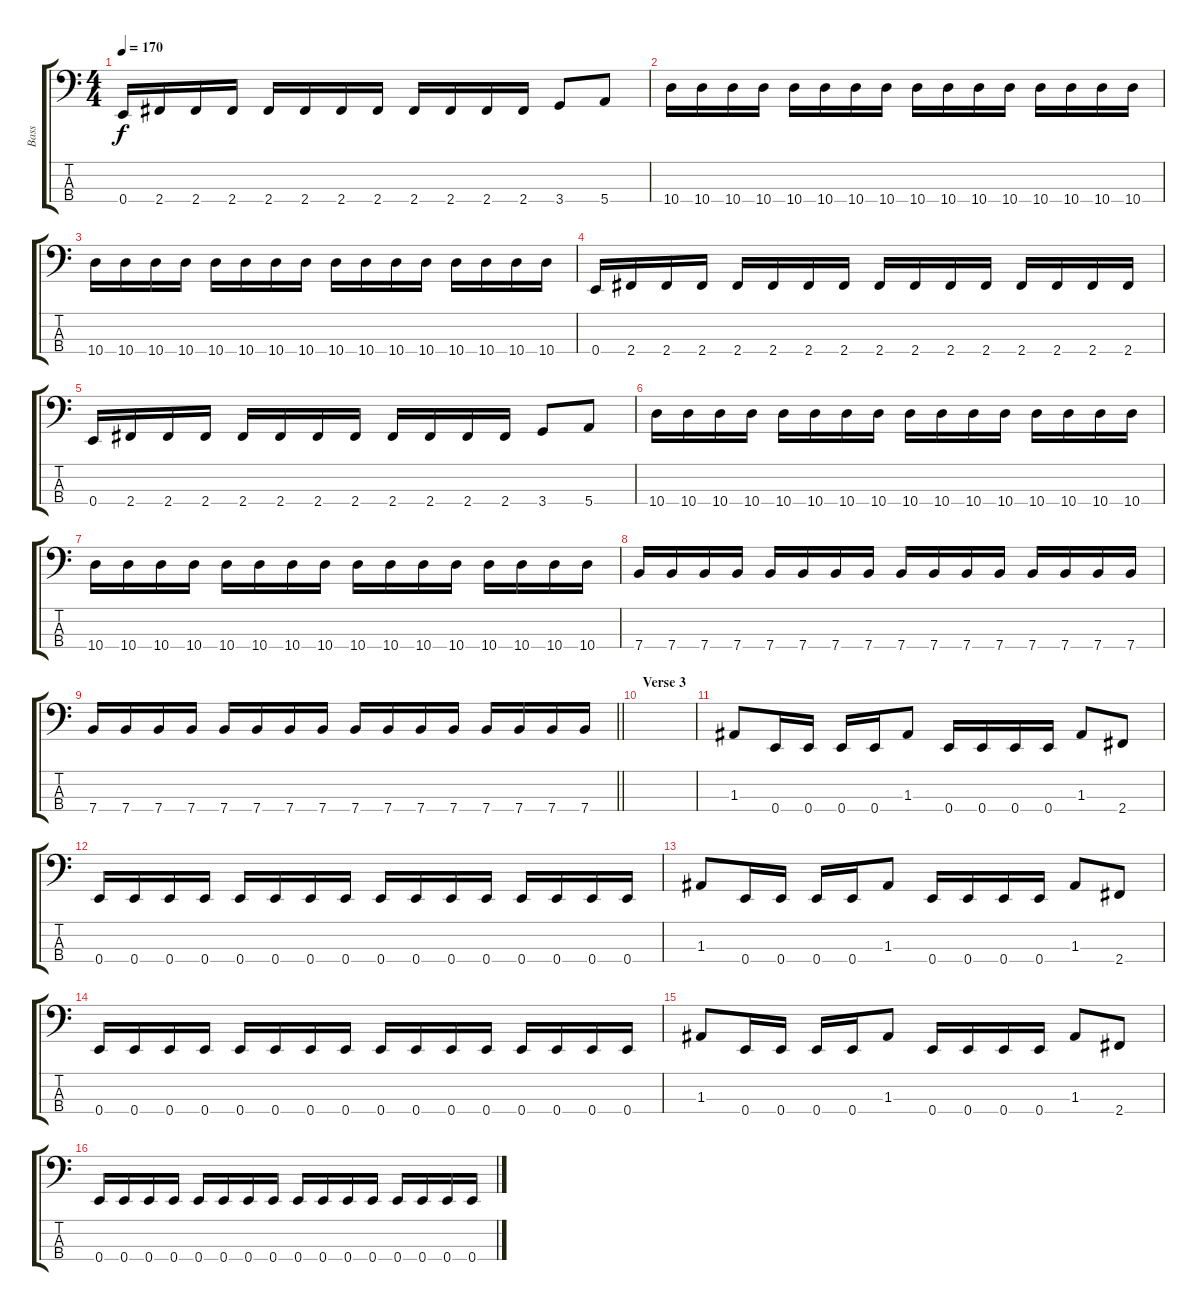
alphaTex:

\track ("Bass" "Bass") {instrument electricbasspick}
\staff {score tabs}
\tuning (G2 D2 A1 E1) {hide}
\ts (4 4)
\tempo 170
\clef f4
\ks c
0.4.16{dy f} 2.4.16 2.4.16 2.4.16 2.4.16 2.4.16 2.4.16 2.4.16 2.4.16 2.4.16 2.4.16 2.4.16 3.4.8 5.4.8 |
10.4.16 10.4.16 10.4.16 10.4.16 10.4.16 10.4.16 10.4.16 10.4.16 10.4.16 10.4.16 10.4.16 10.4.16 10.4.16 10.4.16 10.4.16 10.4.16 |
10.4.16 10.4.16 10.4.16 10.4.16 10.4.16 10.4.16 10.4.16 10.4.16 10.4.16 10.4.16 10.4.16 10.4.16 10.4.16 10.4.16 10.4.16 10.4.16 |
0.4.16 2.4.16 2.4.16 2.4.16 2.4.16 2.4.16 2.4.16 2.4.16 2.4.16 2.4.16 2.4.16 2.4.16 2.4.16 2.4.16 2.4.16 2.4.16 |
0.4.16 2.4.16 2.4.16 2.4.16 2.4.16 2.4.16 2.4.16 2.4.16 2.4.16 2.4.16 2.4.16 2.4.16 3.4.8 5.4.8 |
10.4.16 10.4.16 10.4.16 10.4.16 10.4.16 10.4.16 10.4.16 10.4.16 10.4.16 10.4.16 10.4.16 10.4.16 10.4.16 10.4.16 10.4.16 10.4.16 |
10.4.16 10.4.16 10.4.16 10.4.16 10.4.16 10.4.16 10.4.16 10.4.16 10.4.16 10.4.16 10.4.16 10.4.16 10.4.16 10.4.16 10.4.16 10.4.16 |
7.4.16 7.4.16 7.4.16 7.4.16 7.4.16 7.4.16 7.4.16 7.4.16 7.4.16 7.4.16 7.4.16 7.4.16 7.4.16 7.4.16 7.4.16 7.4.16 |
\barLineRight lightlight
7.4.16 7.4.16 7.4.16 7.4.16 7.4.16 7.4.16 7.4.16 7.4.16 7.4.16 7.4.16 7.4.16 7.4.16 7.4.16 7.4.16 7.4.16 7.4.16 |
\section ("" "Verse 3")
|
1.3.8 0.4.16 0.4.16 0.4.16 0.4.16 1.3.8 0.4.16 0.4.16 0.4.16 0.4.16 1.3.8 2.4.8 |
0.4.16 0.4.16 0.4.16 0.4.16 0.4.16 0.4.16 0.4.16 0.4.16 0.4.16 0.4.16 0.4.16 0.4.16 0.4.16 0.4.16 0.4.16 0.4.16 |
1.3.8 0.4.16 0.4.16 0.4.16 0.4.16 1.3.8 0.4.16 0.4.16 0.4.16 0.4.16 1.3.8 2.4.8 |
0.4.16 0.4.16 0.4.16 0.4.16 0.4.16 0.4.16 0.4.16 0.4.16 0.4.16 0.4.16 0.4.16 0.4.16 0.4.16 0.4.16 0.4.16 0.4.16 |
1.3.8 0.4.16 0.4.16 0.4.16 0.4.16 1.3.8 0.4.16 0.4.16 0.4.16 0.4.16 1.3.8 2.4.8 |
0.4.16 0.4.16 0.4.16 0.4.16 0.4.16 0.4.16 0.4.16 0.4.16 0.4.16 0.4.16 0.4.16 0.4.16 0.4.16 0.4.16 0.4.16 0.4.16
